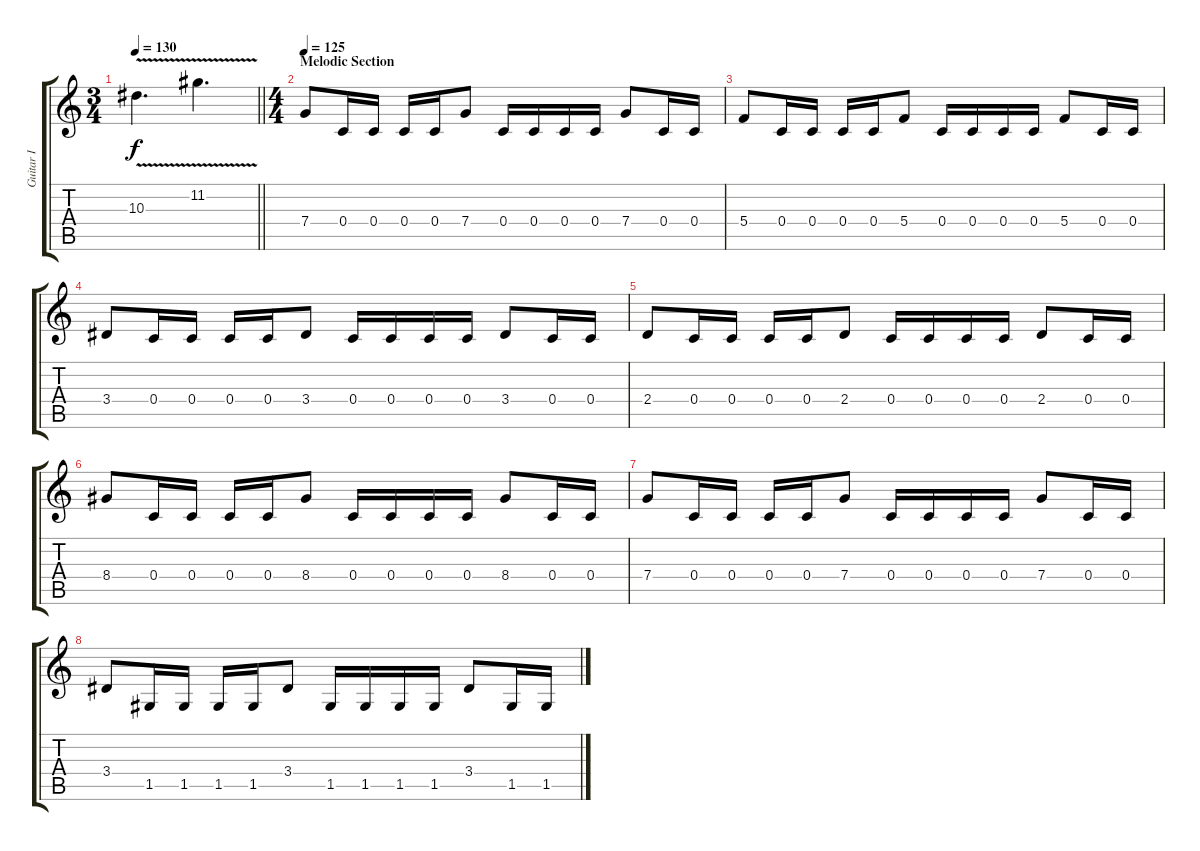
\track ("Guitar I" "Guitar I") {mute instrument distortionguitar}
\staff {score tabs}
\tuning (D4 A3 F3 C3 G2 C2) {hide}
\ts (3 4)
\tempo 130
\clef g2
\barLineRight lightlight
\ks c
10.3{v}.4{d dy f} 11.2{v}.4{d} |
\ts (4 4)
\section ("" "Melodic Section")
\tempo 125
7.4.8 0.4.16 0.4.16 0.4.16 0.4.16 7.4.8 0.4.16 0.4.16 0.4.16 0.4.16 7.4.8 0.4.16 0.4.16 |
5.4.8 0.4.16 0.4.16 0.4.16 0.4.16 5.4.8 0.4.16 0.4.16 0.4.16 0.4.16 5.4.8 0.4.16 0.4.16 |
3.4.8 0.4.16 0.4.16 0.4.16 0.4.16 3.4.8 0.4.16 0.4.16 0.4.16 0.4.16 3.4.8 0.4.16 0.4.16 |
2.4.8 0.4.16 0.4.16 0.4.16 0.4.16 2.4.8 0.4.16 0.4.16 0.4.16 0.4.16 2.4.8 0.4.16 0.4.16 |
8.4.8 0.4.16 0.4.16 0.4.16 0.4.16 8.4.8 0.4.16 0.4.16 0.4.16 0.4.16 8.4.8 0.4.16 0.4.16 |
7.4.8 0.4.16 0.4.16 0.4.16 0.4.16 7.4.8 0.4.16 0.4.16 0.4.16 0.4.16 7.4.8 0.4.16 0.4.16 |
3.4.8 1.5.16 1.5.16 1.5.16 1.5.16 3.4.8 1.5.16 1.5.16 1.5.16 1.5.16 3.4.8 1.5.16 1.5.16
